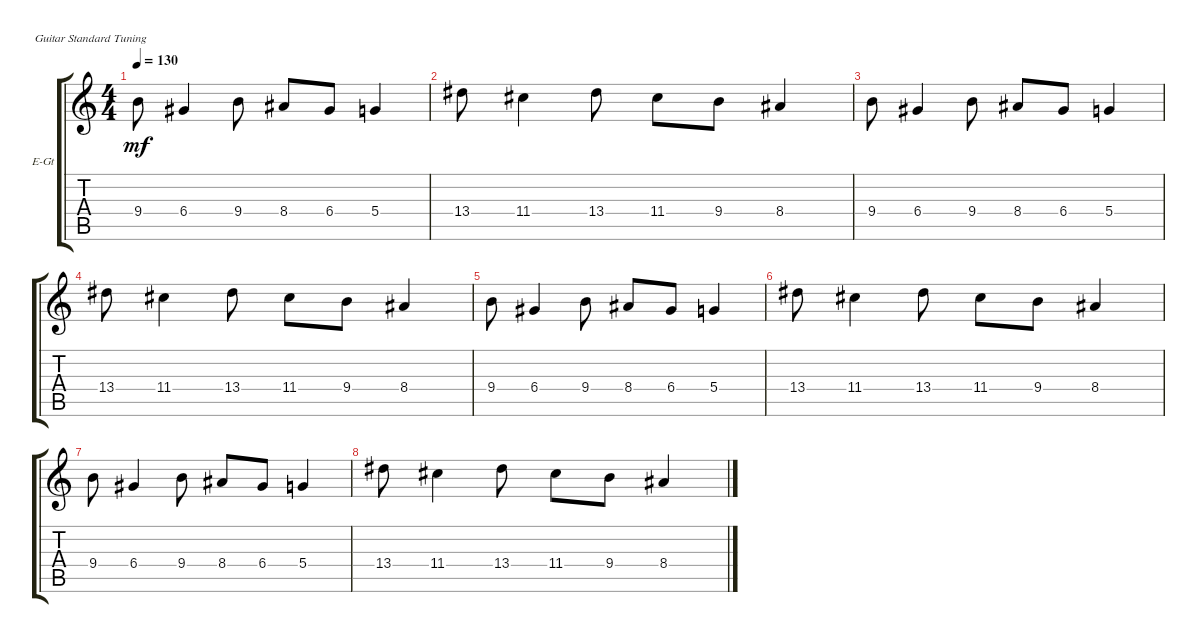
\defaultSystemsLayout 4
\bracketExtendMode groupsimilarinstruments
\firstSystemTrackNameOrientation horizontal
\otherSystemsTrackNameOrientation horizontal
\track ("Electric Guitar" "E-Gt") {instrument distortionguitar}
\staff {score tabs}
\tuning (E4 B3 G3 D3 A2 E2)
\ts (4 4)
\tempo 130
\clef g2
\ks c
9.4.8{dy mf instrument distortionguitar} 6.4.4 9.4.8 8.4.8 6.4.8 5.4.4 |
13.4.8 11.4.4 13.4.8 11.4.8 9.4.8 8.4.4 |
9.4.8 6.4.4 9.4.8 8.4.8 6.4.8 5.4.4 |
13.4.8 11.4.4 13.4.8 11.4.8 9.4.8 8.4.4 |
9.4.8 6.4.4 9.4.8 8.4.8 6.4.8 5.4.4 |
13.4.8 11.4.4 13.4.8 11.4.8 9.4.8 8.4.4 |
9.4.8 6.4.4 9.4.8 8.4.8 6.4.8 5.4.4 |
13.4.8 11.4.4 13.4.8 11.4.8 9.4.8 8.4.4
